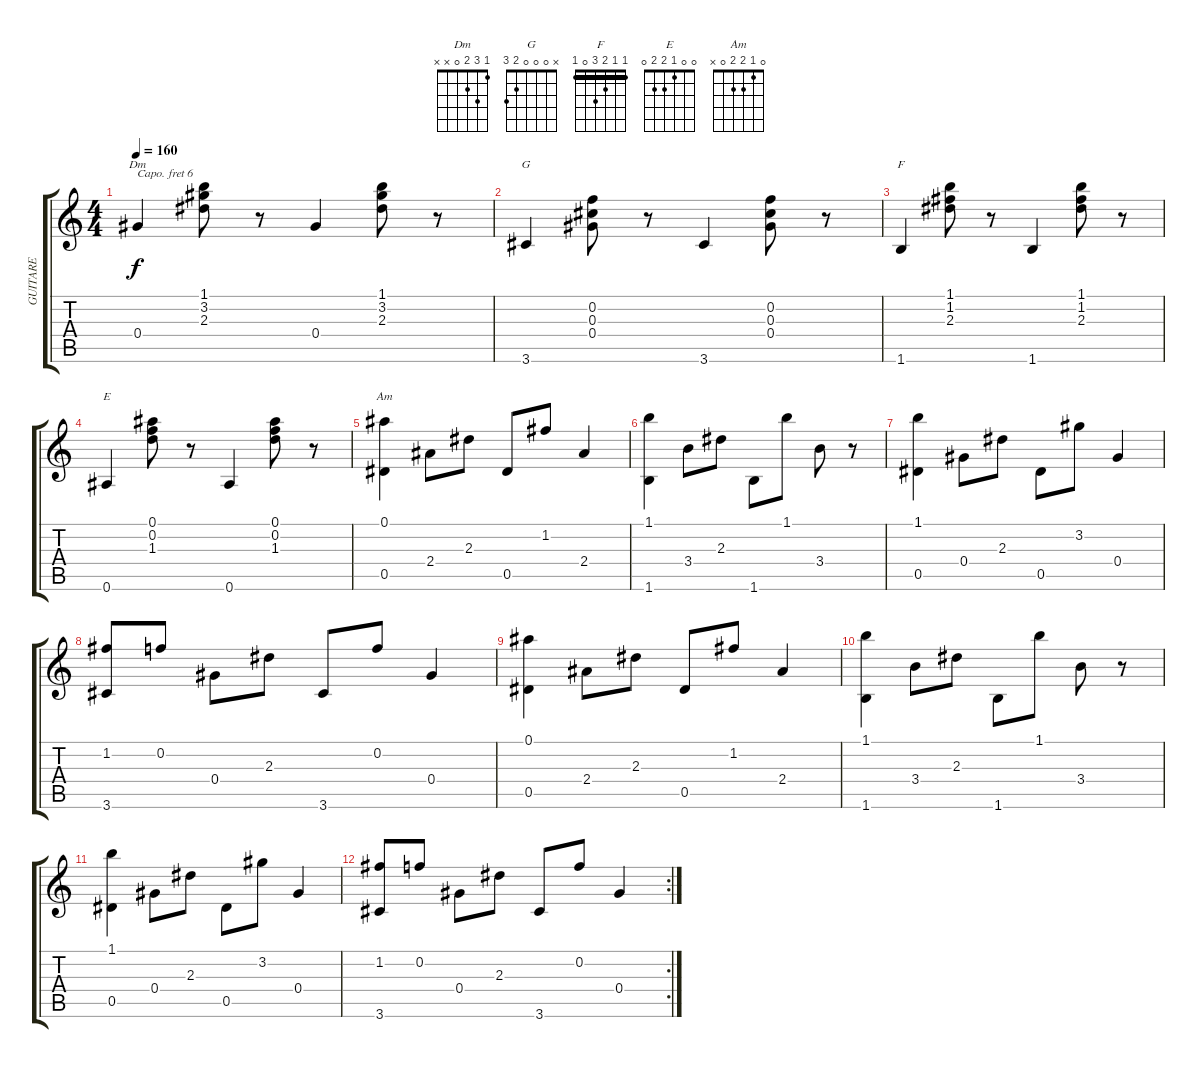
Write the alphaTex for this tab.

\track ("GUITARE" "GUITARE") {instrument acousticguitarnylon}
\staff {score tabs}
\capo 6
\tuning (E4 B3 G3 D3 A2 E2) {hide}
\chord ("Dm" 1 3 2 0 x x)
\chord ("G" x 0 0 0 2 3)
\chord ("F" 1 1 2 3 0 1) {barre 1}
\chord ("E" 0 0 1 2 2 0)
\chord ("Am" 0 1 2 2 0 x)
\ts (4 4)
\tempo 160
\clef g2
\ks c
0.4.4{ch "Dm" dy f} (1.1 3.2 2.3).8 r.8 0.4.4 (1.1 3.2 2.3).8 r.8 |
3.6.4{ch "G"} (0.2 0.3 0.4).8 r.8 3.6.4 (0.2 0.3 0.4).8 r.8 |
1.6.4{ch "F"} (1.1 1.2 2.3).8 r.8 1.6.4 (1.1 1.2 2.3).8 r.8 |
0.6.4{ch "E"} (0.1 0.2 1.3).8 r.8 0.6.4 (0.1 0.2 1.3).8 r.8 |
(0.1 0.5).4{ch "Am"} 2.4.8 2.3.8 0.5.8 1.2.8 2.4.4 |
(1.1 1.6).4 3.4.8 2.3.8 1.6.8 1.1.8 3.4.8 r.8 |
(1.1 0.5).4 0.4.8 2.3.8 0.5.8 3.2.8 0.4.4 |
(1.2 3.6).8 0.2.8 0.4.8 2.3.8 3.6.8 0.2.8 0.4.4 |
(0.1 0.5).4 2.4.8 2.3.8 0.5.8 1.2.8 2.4.4 |
(1.1 1.6).4 3.4.8 2.3.8 1.6.8 1.1.8 3.4.8 r.8 |
(1.1 0.5).4 0.4.8 2.3.8 0.5.8 3.2.8 0.4.4 |
\rc 2
(1.2 3.6).8 0.2.8 0.4.8 2.3.8 3.6.8 0.2.8 0.4.4
